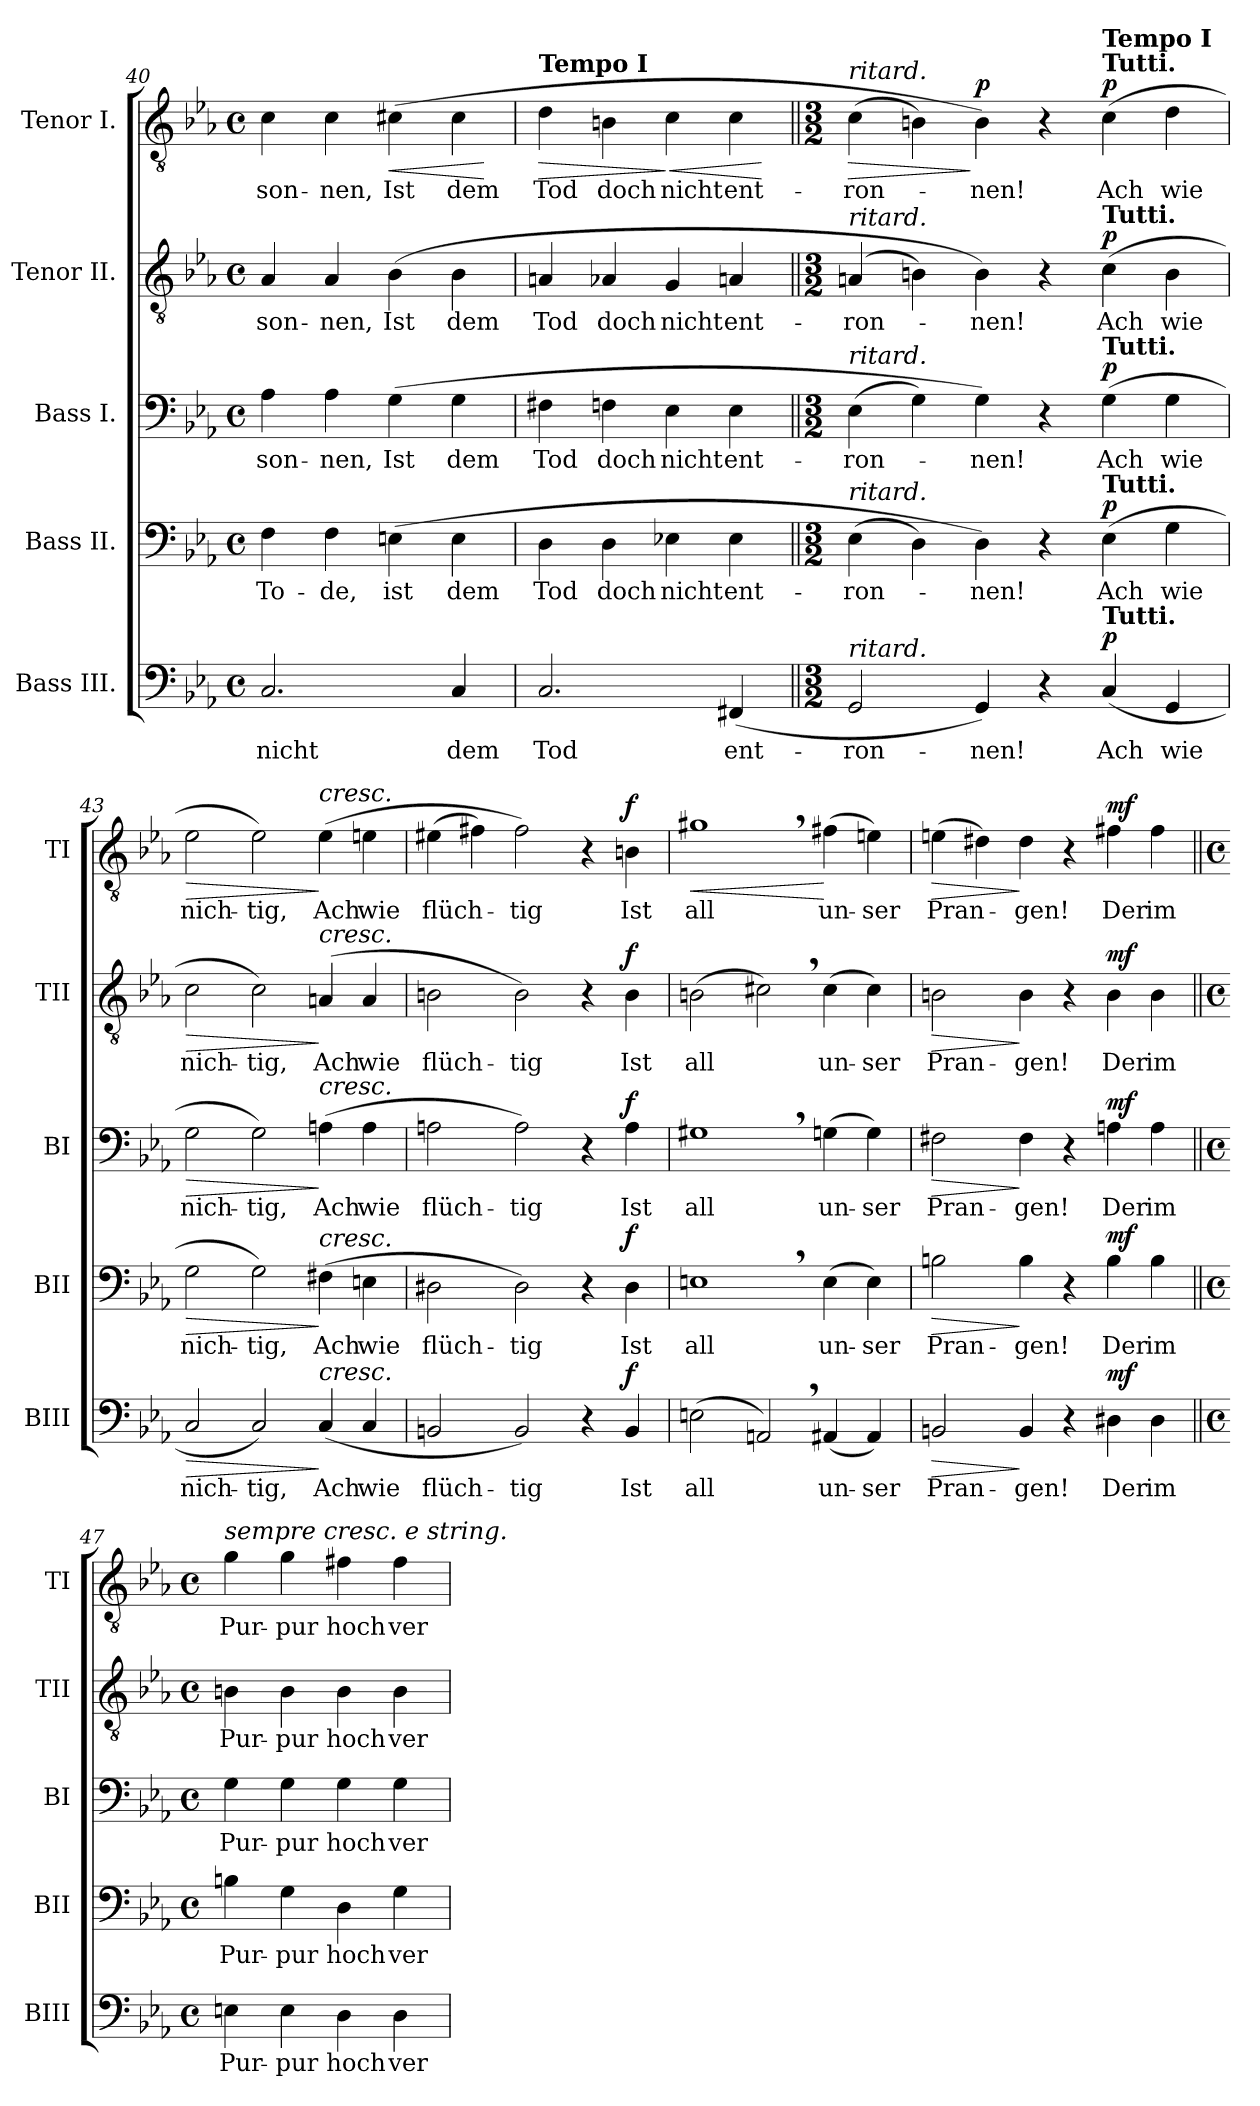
**kern	**text	**dynam	**kern	**text	**dynam	**kern	**text	**dynam	**kern	**text	**dynam	**kern	**text	**dynam
*part5	*part5	*part5	*part4	*part4	*part4	*part3	*part3	*part3	*part2	*part2	*part2	*part1	*part1	*part1
*staff5	*staff5	*staff5	*staff4	*staff4	*staff4	*staff3	*staff3	*staff3	*staff2	*staff2	*staff2	*staff1	*staff1	*staff1
*I"Bass III.	*	*	*I"Bass II.	*	*	*I"Bass I.	*	*	*I"Tenor II.	*	*	*I"Tenor I.	*	*
*I'BIII	*	*	*I'BII	*	*	*I'BI	*	*	*I'TII	*	*	*I'TI	*	*
*clefF4	*	*	*clefF4	*	*	*clefF4	*	*	*clefGv2	*	*	*clefGv2	*	*
*k[b-e-a-]	*	*	*k[b-e-a-]	*	*	*k[b-e-a-]	*	*	*k[b-e-a-]	*	*	*k[b-e-a-]	*	*
*M4/4	*	*	*M4/4	*	*	*M4/4	*	*	*M4/4	*	*	*M4/4	*	*
*met(c)	*	*	*met(c)	*	*	*met(c)	*	*	*met(c)	*	*	*met(c)	*	*
=40	=40	=40	=40	=40	=40	=40	=40	=40	=40	=40	=40	=40	=40	=40
!	!LO:LY:b	!	!	!LO:LY:b	!	!	!LO:LY:b	!	!	!LO:LY:b	!	!	!LO:LY:b	!
2.C/	nicht	.	4F\	To-	.	4A-\	-son-	.	4A-/	-son-	.	4c\	-son-	.
!	!	!	!	!LO:LY:b	!	!	!LO:LY:b	!	!	!LO:LY:b	!	!	!LO:LY:b	!
.	.	.	4F\	-de,	.	4A-\	-nen,	.	4A-/	-nen,	.	4c\	-nen,	.
!	!	!	!	!LO:LY:b	!	!	!LO:LY:b	!	!	!LO:LY:b	!	!	!LO:LY:b	!LO:HP:b
.	.	.	(>4En\	ist	.	(>4G\	Ist	.	(>4B-\	Ist	.	(>4c#X\	Ist	<
!	!LO:LY:b	!	!	!LO:LY:b	!	!	!LO:LY:b	!	!	!LO:LY:b	!	!	!LO:LY:b	!
4C/	dem	.	4E\	dem	.	4G\	dem	.	4B-\	dem	.	4c#\	dem	.
.	.	.	.	.	.	.	.	.	.	.	.	.	.	[
=41	=41	=41	=41	=41	=41	=41	=41	=41	=41	=41	=41	=41	=41	=41
!	!	!	!	!	!	!	!	!	!	!	!	!LO:TX:a:B:t=Tempo I	!	!
!	!LO:LY:b	!	!	!LO:LY:b	!	!	!LO:LY:b	!	!	!LO:LY:b	!	!	!LO:LY:b	!LO:HP:b
2.C/	Tod	.	4D\	Tod	.	4F#X\	Tod	.	4An/	Tod	.	4d\	Tod	>
!	!	!	!	!LO:LY:b	!	!	!LO:LY:b	!	!	!LO:LY:b	!	!	!LO:LY:b	!
.	.	.	4D\	doch	.	4Fn\	doch	.	4A-X/	doch	.	4Bn\	doch	.
!	!	!	!	!LO:LY:b	!	!	!LO:LY:b	!	!	!LO:LY:b	!	!	!LO:LY:b	!LO:HP:n=1:b
.	.	.	4E-X\	nicht	.	4E-\	nicht	.	4G/	nicht	.	4c\	nicht	] <
!	!LO:LY:b	!	!	!LO:LY:b	!	!	!LO:LY:b	!	!	!LO:LY:b	!	!	!LO:LY:b	!
(<4FF#X/	ent-	.	4E-\	ent-	.	4E-\	ent-	.	4An/	ent-	.	4c\	ent-	.
.	.	.	.	.	.	.	.	.	.	.	.	.	.	[
=42||	=42||	=42||	=42||	=42||	=42||	=42||	=42||	=42||	=42||	=42||	=42||	=42||	=42||	=42||
*M3/2	*	*	*M3/2	*	*	*M3/2	*	*	*M3/2	*	*	*M3/2	*	*
!	!	!	!	!	!	!	!	!	!	!	!	!LO:TX:a:i:t=ritard.	!	!
!	!	!	!	!	!	!	!	!	!LO:TX:a:i:t=ritard.	!	!	!	!	!
!	!	!	!	!	!	!LO:TX:a:i:t=ritard.	!	!	!	!	!	!	!	!
!	!	!	!LO:TX:a:i:t=ritard.	!	!	!	!	!	!	!	!	!	!	!
!LO:TX:a:i:t=ritard.	!	!	!	!	!	!	!	!	!	!	!	!	!	!
!	!LO:LY:b	!	!	!LO:LY:b	!	!	!LO:LY:b	!	!	!LO:LY:b	!	!	!LO:LY:b	!LO:HP:b
2GG/	-ron-	.	(>4E-\	-ron-	.	(>4E-\	-ron-	.	(>4An/	-ron-	.	(>4c\	-ron-	>
.	.	.	4D\)	.	.	4G\)	.	.	4Bn\)	.	.	4Bn\)	.	.
!	!LO:LY:b	!	!	!LO:LY:b	!	!	!LO:LY:b	!	!	!LO:LY:b	!	!	!LO:LY:b	!LO:DY:n=1:a
4GG/)	-nen!	.	4D\)	-nen!	.	4G\)	-nen!	.	4B\)	-nen!	.	4B\)	-nen!	] p
4r	.	.	4r	.	.	4r	.	.	4r	.	.	4r	.	.
!	!	!	!	!	!	!	!	!	!	!	!	!LO:TX:a:B:t=Tutti.	!	!
!	!	!	!	!	!	!	!	!	!	!	!	!LO:TX:a:B:t=Tempo I	!	!
!	!	!	!	!	!	!	!	!	!LO:TX:a:B:t=Tutti.	!	!	!	!	!
!	!	!	!	!	!	!LO:TX:a:B:t=Tutti.	!	!	!	!	!	!	!	!
!	!	!	!LO:TX:a:B:t=Tutti.	!	!	!	!	!	!	!	!	!	!	!
!LO:TX:a:B:t=Tutti.	!	!	!	!	!	!	!	!	!	!	!	!	!	!
!	!LO:LY:b	!LO:DY:a	!	!LO:LY:b	!LO:DY:a	!	!LO:LY:b	!LO:DY:a	!	!LO:LY:b	!LO:DY:a	!	!LO:LY:b	!LO:DY:n=2:a
(<4C/	Ach	p	(>4E-\	Ach	p	(>4G\	Ach	p	(>4c\	Ach	p	(>4c\	Ach	p
!	!LO:LY:b	!	!	!LO:LY:b	!	!	!LO:LY:b	!	!	!LO:LY:b	!	!	!LO:LY:b	!
4GG/	wie	.	4G\	wie	.	4G\	wie	.	4B\	wie	.	4d\	wie	.
=43	=43	=43	=43	=43	=43	=43	=43	=43	=43	=43	=43	=43	=43	=43
!	!LO:LY:b	!LO:HP:b	!	!LO:LY:b	!LO:HP:b	!	!LO:LY:b	!LO:HP:b	!	!LO:LY:b	!LO:HP:b	!	!LO:LY:b	!LO:HP:b
2C/	nich-	>	2G\	nich-	>	2G\	nich-	>	2c\	nich-	>	2e-\	nich-	>
!	!LO:LY:b	!	!	!LO:LY:b	!	!	!LO:LY:b	!	!	!LO:LY:b	!	!	!LO:LY:b	!
2C/)	-tig,	.	2G\)	-tig,	.	2G\)	-tig,	.	2c\)	-tig,	.	2e-\)	-tig,	.
!	!	!	!	!	!	!	!	!	!	!	!	!LO:TX:a:i:t=cresc.	!	!
!	!	!	!	!	!	!	!	!	!LO:TX:a:i:t=cresc.	!	!	!	!	!
!	!	!	!	!	!	!LO:TX:a:i:t=cresc.	!	!	!	!	!	!	!	!
!	!	!	!LO:TX:a:i:t=cresc.	!	!	!	!	!	!	!	!	!	!	!
!LO:TX:a:i:t=cresc.	!	!	!	!	!	!	!	!	!	!	!	!	!	!
!	!LO:LY:b	!	!	!LO:LY:b	!	!	!LO:LY:b	!	!	!LO:LY:b	!	!	!LO:LY:b	!
(<4C/	Ach	]	(>4F#X\	Ach	]	(>4An\	Ach	]	(<4An/	Ach	]	(>4e-\	Ach	]
!	!LO:LY:b	!	!	!LO:LY:b	!	!	!LO:LY:b	!	!	!LO:LY:b	!	!	!LO:LY:b	!
4C/	wie	.	4En\	wie	.	4A\	wie	.	4A/	wie	.	4en\	wie	.
!!LO:PB:g=z
=44	=44	=44	=44	=44	=44	=44	=44	=44	=44	=44	=44	=44	=44	=44
!	!LO:LY:b	!	!	!LO:LY:b	!	!	!LO:LY:b	!	!	!LO:LY:b	!	!	!LO:LY:b	!
2BBn/	flüch-	.	2D#X\	flüch-	.	2An\	flüch-	.	2Bn\	flüch-	.	(>4e#X\	flüch-	.
.	.	.	.	.	.	.	.	.	.	.	.	4f#X\)	.	.
!	!LO:LY:b	!	!	!LO:LY:b	!	!	!LO:LY:b	!	!	!LO:LY:b	!	!	!LO:LY:b	!
2BB/)	-tig	.	2D#\)	-tig	.	2A\)	-tig	.	2B\)	-tig	.	2f#\)	-tig	.
4r	.	.	4r	.	.	4r	.	.	4r	.	.	4r	.	.
!	!LO:LY:b	!LO:DY:a	!	!LO:LY:b	!LO:DY:a	!	!LO:LY:b	!LO:DY:a	!	!LO:LY:b	!LO:DY:a	!	!LO:LY:b	!LO:DY:a
4BB/	Ist	f	4D#\	Ist	f	4A\	Ist	f	4B\	Ist	f	4Bn\	Ist	f
=45	=45	=45	=45	=45	=45	=45	=45	=45	=45	=45	=45	=45	=45	=45
!	!LO:LY:b	!	!	!LO:LY:b	!	!	!LO:LY:b	!	!	!LO:LY:b	!	!	!LO:LY:b	!LO:HP:b
(>2En\	all	.	1En,	all	.	1G#X,	all	.	(>2Bn\	all	.	1g#X,	all	<
2AAn,/)	.	.	.	.	.	.	.	.	2c#X,\)	.	.	.	.	.
!	!LO:LY:b	!	!	!LO:LY:b	!	!	!LO:LY:b	!	!	!LO:LY:b	!	!	!LO:LY:b	!
(<4AA#X/	un-	.	(>4E\	un-	.	(>4Gn\	un-	.	(>4c#\	un-	.	(>4f#X\	un-	[
!	!LO:LY:b	!	!	!LO:LY:b	!	!	!LO:LY:b	!	!	!LO:LY:b	!	!	!LO:LY:b	!
4AA#/)	-ser	.	4E\)	-ser	.	4G\)	-ser	.	4c#\)	-ser	.	4en\)	-ser	.
=46	=46	=46	=46	=46	=46	=46	=46	=46	=46	=46	=46	=46	=46	=46
!	!LO:LY:b	!LO:HP:b	!	!LO:LY:b	!LO:HP:b	!	!LO:LY:b	!LO:HP:b	!	!LO:LY:b	!LO:HP:b	!	!LO:LY:b	!LO:HP:b
2BBn/	Pran-	>	2Bn\	Pran-	>	2F#X\	Pran-	>	2Bn\	Pran-	>	(>4en\	Pran-	>
.	.	.	.	.	.	.	.	.	.	.	.	4d#X\)	.	.
!	!LO:LY:b	!	!	!LO:LY:b	!	!	!LO:LY:b	!	!	!LO:LY:b	!	!	!LO:LY:b	!
4BB/	-gen!	]	4B\	-gen!	]	4F#\	-gen!	]	4B\	-gen!	]	4d#\	-gen!	]
4r	.	.	4r	.	.	4r	.	.	4r	.	.	4r	.	.
!	!LO:LY:b	!LO:DY:a	!	!LO:LY:b	!LO:DY:a	!	!LO:LY:b	!LO:DY:a	!	!LO:LY:b	!LO:DY:a	!	!LO:LY:b	!LO:DY:a
4D#X\	Der	mf	4B\	Der	mf	4An\	Der	mf	4B\	Der	mf	4f#X\	Der	mf
!	!LO:LY:b	!	!	!LO:LY:b	!	!	!LO:LY:b	!	!	!LO:LY:b	!	!	!LO:LY:b	!
4D#\	im	.	4B\	im	.	4A\	im	.	4B\	im	.	4f#\	im	.
=47||	=47||	=47||	=47||	=47||	=47||	=47||	=47||	=47||	=47||	=47||	=47||	=47||	=47||	=47||
*M4/4	*	*	*M4/4	*	*	*M4/4	*	*	*M4/4	*	*	*M4/4	*	*
*met(c)	*	*	*met(c)	*	*	*met(c)	*	*	*met(c)	*	*	*met(c)	*	*
!	!	!	!	!	!	!	!	!	!	!	!	!LO:TX:a:i:t=sempre cresc. e string.	!	!
!	!LO:LY:b	!	!	!LO:LY:b	!	!	!LO:LY:b	!	!	!LO:LY:b	!	!	!LO:LY:b	!
4En\	Pur-	.	4Bn\	Pur-	.	4G\	Pur-	.	4Bn\	Pur-	.	4g\	Pur-	.
!	!LO:LY:b	!	!	!LO:LY:b	!	!	!LO:LY:b	!	!	!LO:LY:b	!	!	!LO:LY:b	!
4E\	-pur	.	4G\	-pur	.	4G\	-pur	.	4B\	-pur	.	4g\	-pur	.
!	!LO:LY:b	!	!	!LO:LY:b	!	!	!LO:LY:b	!	!	!LO:LY:b	!	!	!LO:LY:b	!
4D\	hoch	.	4D\	hoch	.	4G\	hoch	.	4B\	hoch	.	4f#X\	hoch	.
!	!LO:LY:b	!	!	!LO:LY:b	!	!	!LO:LY:b	!	!	!LO:LY:b	!	!	!LO:LY:b	!
4D\	ver-	.	4G\	ver-	.	4G\	ver-	.	4B\	ver-	.	4f#\	ver-	.
=	=	=	=	=	=	=	=	=	=	=	=	=	=	=
*-	*-	*-	*-	*-	*-	*-	*-	*-	*-	*-	*-	*-	*-	*-
